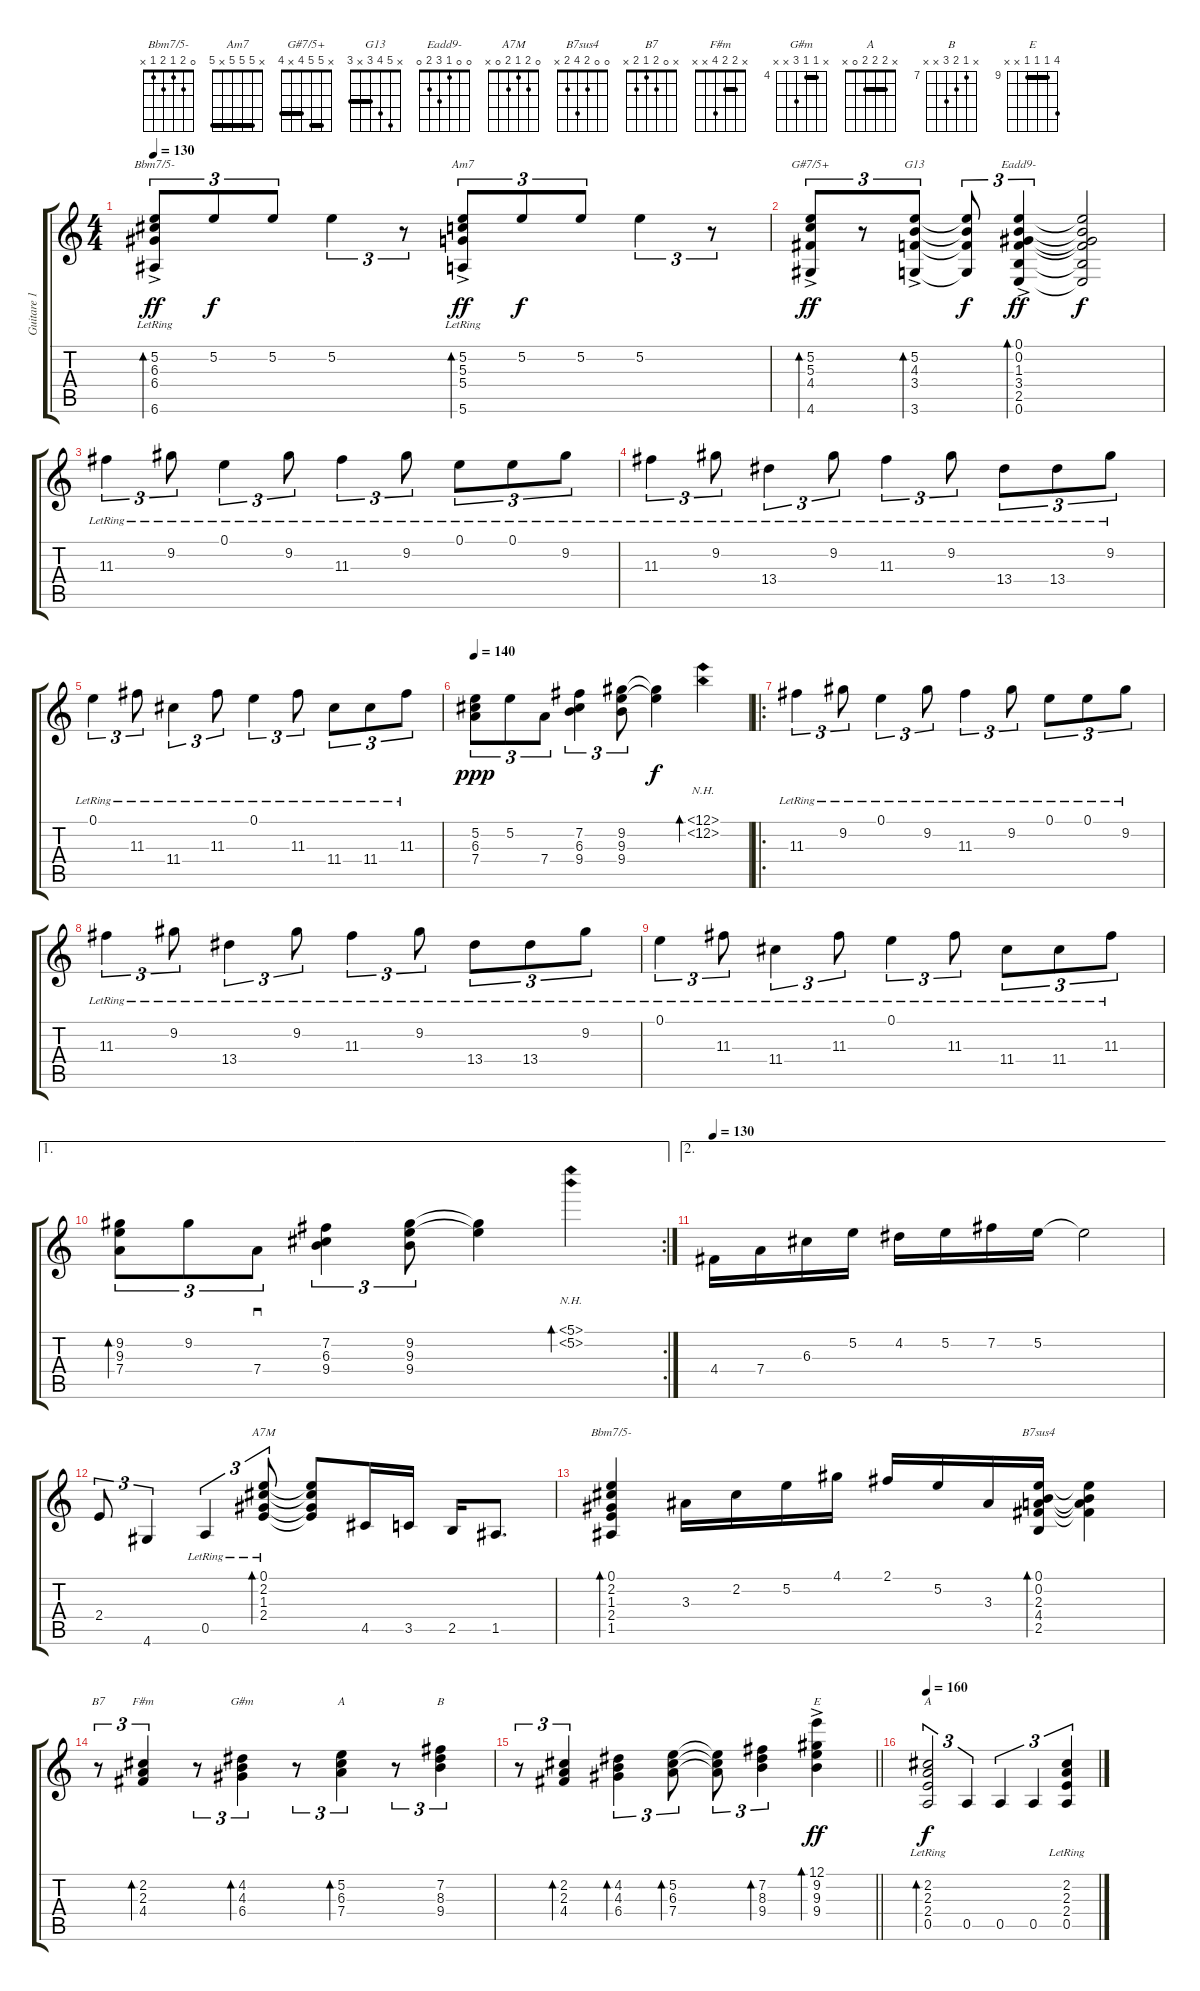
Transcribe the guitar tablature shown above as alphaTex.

\track ("Guitare 1" "Guitare 1") {instrument acousticguitarnylon}
\staff {score tabs}
\tuning (E4 B3 G3 D3 A2 E2) {hide}
\chord ("Bbm7/5-" x 5 6 6 x 6) {firstfret 5}
\chord ("Am7" x 5 5 5 x 5) {barre 5}
\chord ("G#7/5+" x 5 5 4 x 4) {barre (4 5)}
\chord ("G13" x 5 4 3 x 3) {barre 3}
\chord ("Eadd9-" 0 0 1 3 2 0)
\chord ("A7M" 0 2 1 2 0 x)
\chord ("Bbm7/5-" 0 2 1 2 1 x)
\chord ("B7sus4" 0 0 2 4 2 x)
\chord ("B7" x 0 2 1 2 x)
\chord ("F#m" x 2 2 4 x x) {barre 2}
\chord ("G#m" x 4 4 6 x x) {firstfret 4 barre 4}
\chord ("A" x 5 6 7 x x) {firstfret 5}
\chord ("B" x 7 8 9 x x) {firstfret 7}
\chord ("E" 12 9 9 9 x x) {firstfret 9 barre 9}
\chord ("A" x 2 2 2 0 x) {barre 2}
\ts (4 4)
\tempo 130
\clef g2
\ks c
(5.2 6.3 6.4 6.6{ac lr}).8{tu (3 2) bd 240 ch "Bbm7/5-" dy ff} 5.2.8{tu (3 2) dy f} 5.2.8{tu (3 2)} 5.2.4{tu (3 2)} r.8{tu (3 2)} (5.2 5.3 5.4 5.6{ac lr}).8{tu (3 2) bd 240 ch "Am7" dy ff} 5.2.8{tu (3 2) dy f} 5.2.8{tu (3 2)} 5.2.4{tu (3 2)} r.8{tu (3 2)} |
(5.2 5.3 4.4 4.6{ac}).8{tu (3 2) bd 60 ch "G#7/5+" dy ff} r.8{tu (3 2)} (5.2 4.3 3.4 3.6{ac}).8{tu (3 2) bd 60 ch "G13"} (5.2{t} 4.3{t} 3.4{t} 3.6{t}).8{tu (3 2) dy f} (0.1 0.2 1.3 3.4 2.5 0.6{ac}).4{tu (3 2) bd 60 ch "Eadd9-" dy ff} (0.1{t} 0.2{t} 1.3{t} 3.4{t} 2.5{t} 0.6{t}).2{dy f} |
11.3{lr}.4{tu (3 2)} 9.2{lr}.8{tu (3 2)} 0.1{lr}.4{tu (3 2)} 9.2{lr}.8{tu (3 2)} 11.3{lr}.4{tu (3 2)} 9.2{lr}.8{tu (3 2)} 0.1{lr}.8{tu (3 2)} 0.1{lr}.8{tu (3 2)} 9.2{lr}.8{tu (3 2)} |
11.3{lr}.4{tu (3 2)} 9.2{lr}.8{tu (3 2)} 13.4{lr}.4{tu (3 2)} 9.2{lr}.8{tu (3 2)} 11.3{lr}.4{tu (3 2)} 9.2{lr}.8{tu (3 2)} 13.4{lr}.8{tu (3 2)} 13.4{lr}.8{tu (3 2)} 9.2{lr}.8{tu (3 2)} |
0.1{lr}.4{tu (3 2)} 11.3{lr}.8{tu (3 2)} 11.4{lr}.4{tu (3 2)} 11.3{lr}.8{tu (3 2)} 0.1{lr}.4{tu (3 2)} 11.3{lr}.8{tu (3 2)} 11.4{lr}.8{tu (3 2)} 11.4{lr}.8{tu (3 2)} 11.3{lr}.8{tu (3 2)} |
\tempo 140
(5.2 6.3 7.4).8{tu (3 2) dy ppp} 5.2.8{tu (3 2)} 7.4.8{tu (3 2)} (7.2 6.3 9.4).4{tu (3 2)} (9.2 9.3 9.4).8{tu (3 2)} (9.2{t} 9.3{t}).4{dy f} (12.1{nh} 12.2{nh}).4{bd 240} |
\ro
11.3{lr}.4{tu (3 2)} 9.2{lr}.8{tu (3 2)} 0.1{lr}.4{tu (3 2)} 9.2{lr}.8{tu (3 2)} 11.3{lr}.4{tu (3 2)} 9.2{lr}.8{tu (3 2)} 0.1{lr}.8{tu (3 2)} 0.1{lr}.8{tu (3 2)} 9.2{lr}.8{tu (3 2)} |
11.3{lr}.4{tu (3 2)} 9.2{lr}.8{tu (3 2)} 13.4{lr}.4{tu (3 2)} 9.2{lr}.8{tu (3 2)} 11.3{lr}.4{tu (3 2)} 9.2{lr}.8{tu (3 2)} 13.4{lr}.8{tu (3 2)} 13.4{lr}.8{tu (3 2)} 9.2{lr}.8{tu (3 2)} |
0.1{lr}.4{tu (3 2)} 11.3{lr}.8{tu (3 2)} 11.4{lr}.4{tu (3 2)} 11.3{lr}.8{tu (3 2)} 0.1{lr}.4{tu (3 2)} 11.3{lr}.8{tu (3 2)} 11.4{lr}.8{tu (3 2)} 11.4{lr}.8{tu (3 2)} 11.3{lr}.8{tu (3 2)} |
\ae 1
\rc 2
(9.2 9.3 7.4).8{tu (3 2) bd 240} 9.2.8{tu (3 2)} 7.4.8{sd tu (3 2)} (7.2 6.3 9.4).4{tu (3 2)} (9.2 9.3 9.4).8{tu (3 2)} (9.2{t} 9.3{t}).4 (5.1{nh} 5.2{nh}).4{bd 240} |
\ae 2
\tempo 130
4.4.16 7.4.16 6.3.16 5.2.16 4.2.16 5.2.16 7.2.16 5.2.16 5.2{t}.2 |
2.4.8{tu (3 2)} 4.6.4{tu (3 2)} 0.5{lr}.4{tu (3 2)} (0.1 2.2 1.3 2.4{lr}).8{tu (3 2) bd 240 ch "A7M"} (0.1{t} 2.2{t} 1.3{t} 2.4{t}).8 4.5.16 3.5.16 2.5.16 1.5.8{d} |
(0.1 2.2 1.3 2.4 1.5).4{bd 240 ch "Bbm7/5-"} 3.3.16 2.2.16 5.2.16 4.1.16 2.1.16 5.2.16 3.3.16 (0.1 0.2 2.3 4.4 2.5).16{bd 240 ch "B7sus4"} (0.1{t} 0.2{t} 2.3{t} 4.4{t}).4 |
r.8{tu (3 2) ch "B7"} (2.2 2.3 4.4).4{tu (3 2) bd 240 ch "F#m"} r.8{tu (3 2)} (4.2 4.3 6.4).4{tu (3 2) bd 240 ch "G#m"} r.8{tu (3 2)} (5.2 6.3 7.4).4{tu (3 2) bd 240 ch "A"} r.8{tu (3 2)} (7.2 8.3 9.4).4{tu (3 2) ch "B"} |
\barLineRight lightlight
r.8{tu (3 2)} (2.2 2.3 4.4).4{tu (3 2) bd 240} (4.2 4.3 6.4).4{tu (3 2) bd 240} (5.2 6.3 7.4).8{tu (3 2) bd 240} (5.2{t} 6.3{t} 7.4{t}).8{tu (3 2)} (7.2 8.3 9.4).4{tu (3 2) bd 60} (12.1 9.2 9.3 9.4{ac}).4{bd 60 ch "E" dy ff} |
\tempo 160
(2.2 2.3 2.4 0.5{lr}).2{tu (3 2) bd 240 ch "A" dy f} 0.5.4{tu (3 2)} 0.5.4{tu (3 2)} 0.5.4{tu (3 2)} (2.2 2.3 2.4 0.5{lr}).4{tu (3 2)}
